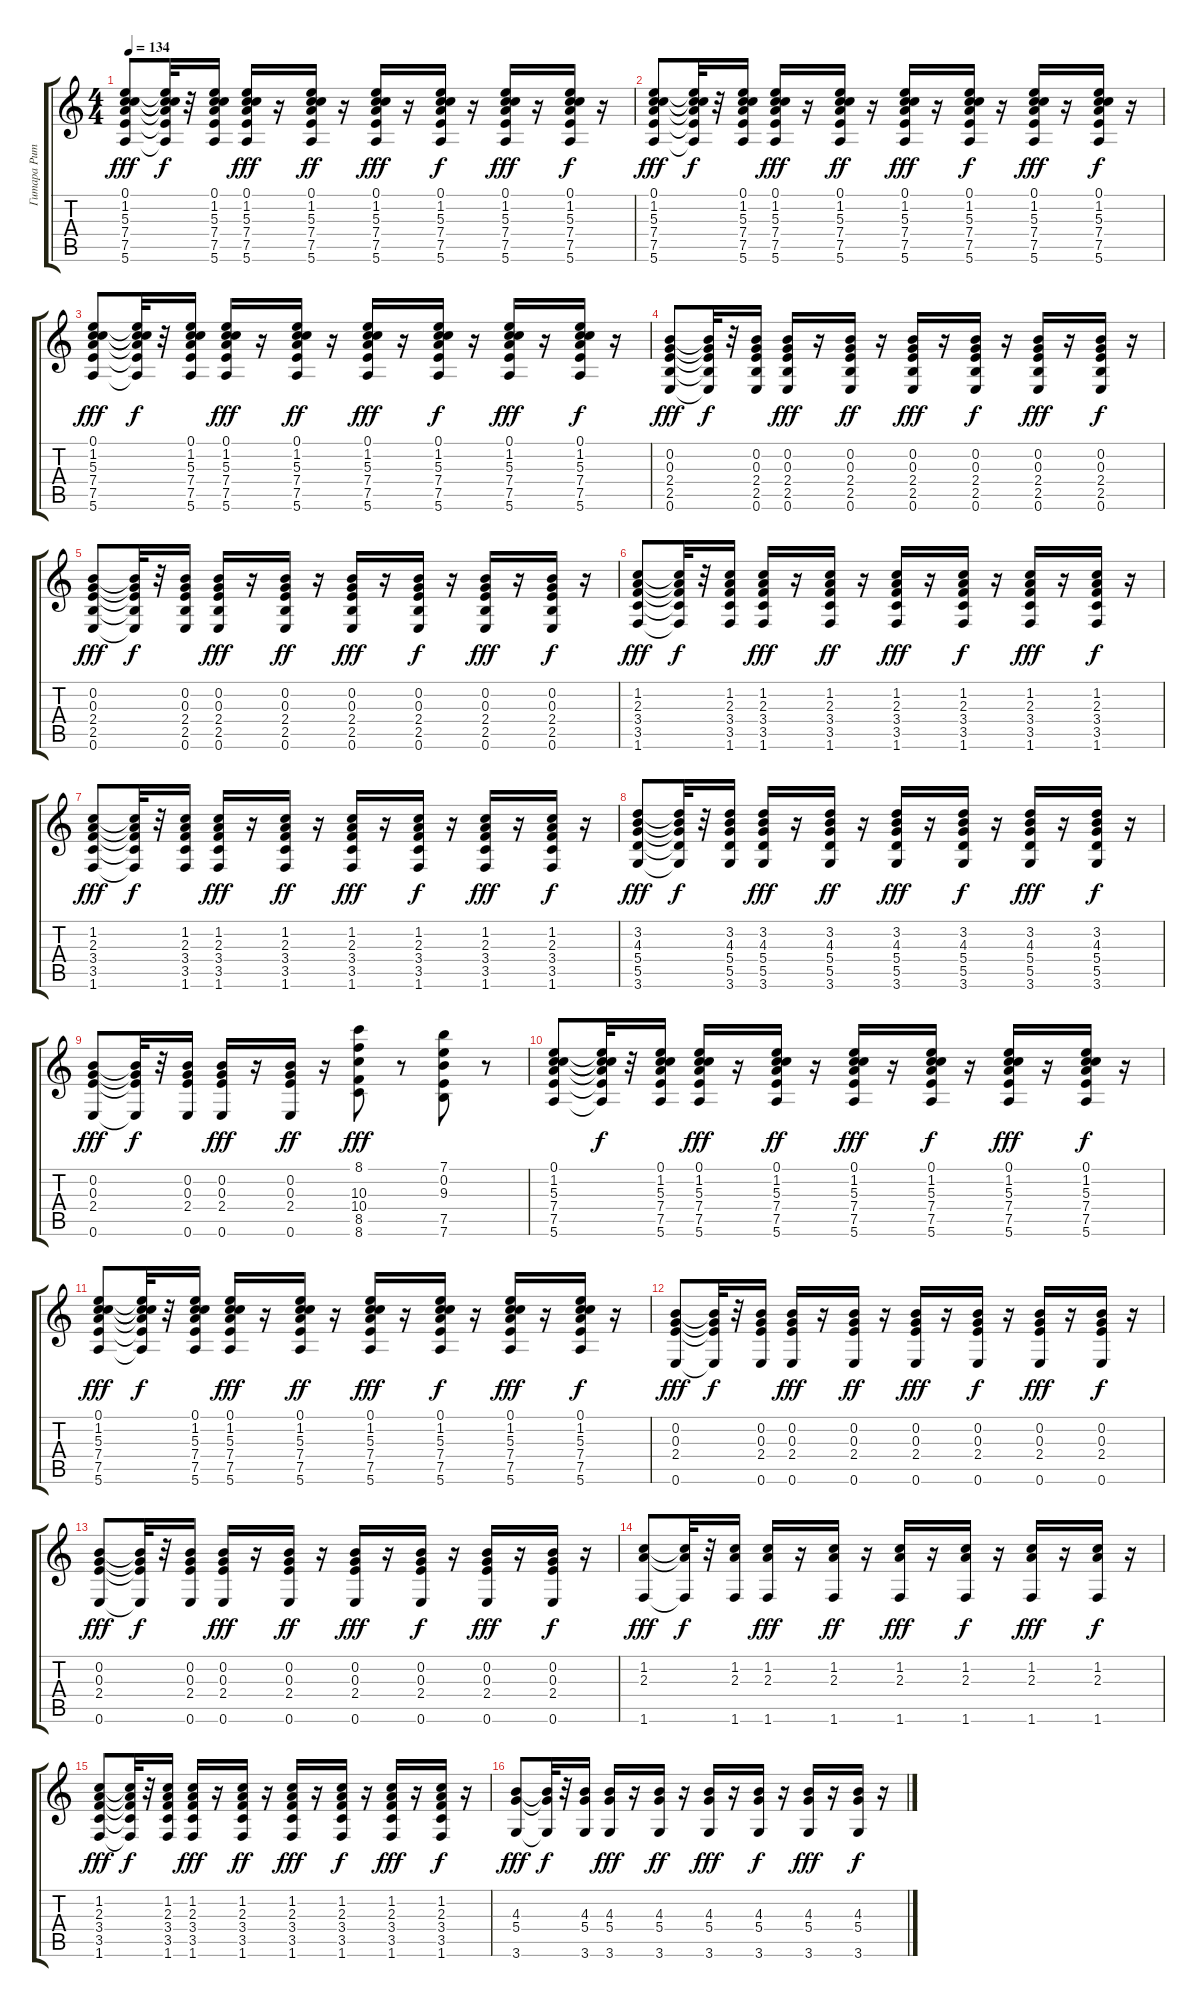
\track ("Гитара Ритм" "Гитара Рит") {instrument electricguitarclean}
\staff {score tabs}
\tuning (E4 B3 G3 D3 A2 E2) {hide}
\ts (4 4)
\tempo 134
\clef g2
\ks c
(0.1 1.2 5.3 7.4 7.5 5.6).8{dy fff} (0.1{t} 1.2{t} 5.3{t} 7.4{t} 7.5{t} 5.6{t}).32{dy f} r.32 (0.1 1.2 5.3 7.4 7.5 5.6).16 (0.1 1.2 5.3 7.4 7.5 5.6).16{dy fff} r.16 (0.1 1.2 5.3 7.4 7.5 5.6).16{dy ff} r.16 (0.1 1.2 5.3 7.4 7.5 5.6).16{dy fff} r.16 (0.1 1.2 5.3 7.4 7.5 5.6).16{dy f} r.16 (0.1 1.2 5.3 7.4 7.5 5.6).16{dy fff} r.16 (0.1 1.2 5.3 7.4 7.5 5.6).16{dy f} r.16 |
(0.1 1.2 5.3 7.4 7.5 5.6).8{dy fff} (0.1{t} 1.2{t} 5.3{t} 7.4{t} 7.5{t} 5.6{t}).32{dy f} r.32 (0.1 1.2 5.3 7.4 7.5 5.6).16 (0.1 1.2 5.3 7.4 7.5 5.6).16{dy fff} r.16 (0.1 1.2 5.3 7.4 7.5 5.6).16{dy ff} r.16 (0.1 1.2 5.3 7.4 7.5 5.6).16{dy fff} r.16 (0.1 1.2 5.3 7.4 7.5 5.6).16{dy f} r.16 (0.1 1.2 5.3 7.4 7.5 5.6).16{dy fff} r.16 (0.1 1.2 5.3 7.4 7.5 5.6).16{dy f} r.16 |
(0.1 1.2 5.3 7.4 7.5 5.6).8{dy fff} (0.1{t} 1.2{t} 5.3{t} 7.4{t} 7.5{t} 5.6{t}).32{dy f} r.32 (0.1 1.2 5.3 7.4 7.5 5.6).16 (0.1 1.2 5.3 7.4 7.5 5.6).16{dy fff} r.16 (0.1 1.2 5.3 7.4 7.5 5.6).16{dy ff} r.16 (0.1 1.2 5.3 7.4 7.5 5.6).16{dy fff} r.16 (0.1 1.2 5.3 7.4 7.5 5.6).16{dy f} r.16 (0.1 1.2 5.3 7.4 7.5 5.6).16{dy fff} r.16 (0.1 1.2 5.3 7.4 7.5 5.6).16{dy f} r.16 |
(0.2 0.3 2.4 2.5 0.6).8{dy fff} (0.2{t} 0.3{t} 2.4{t} 2.5{t} 0.6{t}).32{dy f} r.32 (0.2 0.3 2.4 2.5 0.6).16 (0.2 0.3 2.4 2.5 0.6).16{dy fff} r.16 (0.2 0.3 2.4 2.5 0.6).16{dy ff} r.16 (0.2 0.3 2.4 2.5 0.6).16{dy fff} r.16 (0.2 0.3 2.4 2.5 0.6).16{dy f} r.16 (0.2 0.3 2.4 2.5 0.6).16{dy fff} r.16 (0.2 0.3 2.4 2.5 0.6).16{dy f} r.16 |
(0.2 0.3 2.4 2.5 0.6).8{dy fff} (0.2{t} 0.3{t} 2.4{t} 2.5{t} 0.6{t}).32{dy f} r.32 (0.2 0.3 2.4 2.5 0.6).16 (0.2 0.3 2.4 2.5 0.6).16{dy fff} r.16 (0.2 0.3 2.4 2.5 0.6).16{dy ff} r.16 (0.2 0.3 2.4 2.5 0.6).16{dy fff} r.16 (0.2 0.3 2.4 2.5 0.6).16{dy f} r.16 (0.2 0.3 2.4 2.5 0.6).16{dy fff} r.16 (0.2 0.3 2.4 2.5 0.6).16{dy f} r.16 |
(1.2 2.3 3.4 3.5 1.6).8{dy fff} (1.2{t} 2.3{t} 3.4{t} 3.5{t} 1.6{t}).32{dy f} r.32 (1.2 2.3 3.4 3.5 1.6).16 (1.2 2.3 3.4 3.5 1.6).16{dy fff} r.16 (1.2 2.3 3.4 3.5 1.6).16{dy ff} r.16 (1.2 2.3 3.4 3.5 1.6).16{dy fff} r.16 (1.2 2.3 3.4 3.5 1.6).16{dy f} r.16 (1.2 2.3 3.4 3.5 1.6).16{dy fff} r.16 (1.2 2.3 3.4 3.5 1.6).16{dy f} r.16 |
(1.2 2.3 3.4 3.5 1.6).8{dy fff} (1.2{t} 2.3{t} 3.4{t} 3.5{t} 1.6{t}).32{dy f} r.32 (1.2 2.3 3.4 3.5 1.6).16 (1.2 2.3 3.4 3.5 1.6).16{dy fff} r.16 (1.2 2.3 3.4 3.5 1.6).16{dy ff} r.16 (1.2 2.3 3.4 3.5 1.6).16{dy fff} r.16 (1.2 2.3 3.4 3.5 1.6).16{dy f} r.16 (1.2 2.3 3.4 3.5 1.6).16{dy fff} r.16 (1.2 2.3 3.4 3.5 1.6).16{dy f} r.16 |
(3.2 4.3 5.4 5.5 3.6).8{dy fff} (3.2{t} 4.3{t} 5.4{t} 5.5{t} 3.6{t}).32{dy f} r.32 (3.2 4.3 5.4 5.5 3.6).16 (3.2 4.3 5.4 5.5 3.6).16{dy fff} r.16 (3.2 4.3 5.4 5.5 3.6).16{dy ff} r.16 (3.2 4.3 5.4 5.5 3.6).16{dy fff} r.16 (3.2 4.3 5.4 5.5 3.6).16{dy f} r.16 (3.2 4.3 5.4 5.5 3.6).16{dy fff} r.16 (3.2 4.3 5.4 5.5 3.6).16{dy f} r.16 |
(0.2 0.3 2.4 0.6).8{dy fff} (0.2{t} 0.3{t} 2.4{t} 0.6{t}).32{dy f} r.32 (0.2 0.3 2.4 0.6).16 (0.2 0.3 2.4 0.6).16{dy fff} r.16 (0.2 0.3 2.4 0.6).16{dy ff} r.16 (8.1 10.3 10.4 8.5 8.6).8{dy fff} r.8 (7.1 0.2 9.3 7.5 7.6).8 r.8 |
(0.1 1.2 5.3 7.4 7.5 5.6).8 (0.1{t} 1.2{t} 5.3{t} 7.4{t} 7.5{t} 5.6{t}).32{dy f} r.32 (0.1 1.2 5.3 7.4 7.5 5.6).16 (0.1 1.2 5.3 7.4 7.5 5.6).16{dy fff} r.16 (0.1 1.2 5.3 7.4 7.5 5.6).16{dy ff} r.16 (0.1 1.2 5.3 7.4 7.5 5.6).16{dy fff} r.16 (0.1 1.2 5.3 7.4 7.5 5.6).16{dy f} r.16 (0.1 1.2 5.3 7.4 7.5 5.6).16{dy fff} r.16 (0.1 1.2 5.3 7.4 7.5 5.6).16{dy f} r.16 |
(0.1 1.2 5.3 7.4 7.5 5.6).8{dy fff} (0.1{t} 1.2{t} 5.3{t} 7.4{t} 7.5{t} 5.6{t}).32{dy f} r.32 (0.1 1.2 5.3 7.4 7.5 5.6).16 (0.1 1.2 5.3 7.4 7.5 5.6).16{dy fff} r.16 (0.1 1.2 5.3 7.4 7.5 5.6).16{dy ff} r.16 (0.1 1.2 5.3 7.4 7.5 5.6).16{dy fff} r.16 (0.1 1.2 5.3 7.4 7.5 5.6).16{dy f} r.16 (0.1 1.2 5.3 7.4 7.5 5.6).16{dy fff} r.16 (0.1 1.2 5.3 7.4 7.5 5.6).16{dy f} r.16 |
(0.2 0.3 2.4 0.6).8{dy fff} (0.2{t} 0.3{t} 2.4{t} 0.6{t}).32{dy f} r.32 (0.2 0.3 2.4 0.6).16 (0.2 0.3 2.4 0.6).16{dy fff} r.16 (0.2 0.3 2.4 0.6).16{dy ff} r.16 (0.2 0.3 2.4 0.6).16{dy fff} r.16 (0.2 0.3 2.4 0.6).16{dy f} r.16 (0.2 0.3 2.4 0.6).16{dy fff} r.16 (0.2 0.3 2.4 0.6).16{dy f} r.16 |
(0.2 0.3 2.4 0.6).8{dy fff} (0.2{t} 0.3{t} 2.4{t} 0.6{t}).32{dy f} r.32 (0.2 0.3 2.4 0.6).16 (0.2 0.3 2.4 0.6).16{dy fff} r.16 (0.2 0.3 2.4 0.6).16{dy ff} r.16 (0.2 0.3 2.4 0.6).16{dy fff} r.16 (0.2 0.3 2.4 0.6).16{dy f} r.16 (0.2 0.3 2.4 0.6).16{dy fff} r.16 (0.2 0.3 2.4 0.6).16{dy f} r.16 |
(1.2 2.3 1.6).8{dy fff} (1.2{t} 2.3{t} 1.6{t}).32{dy f} r.32 (1.2 2.3 1.6).16 (1.2 2.3 1.6).16{dy fff} r.16 (1.2 2.3 1.6).16{dy ff} r.16 (1.2 2.3 1.6).16{dy fff} r.16 (1.2 2.3 1.6).16{dy f} r.16 (1.2 2.3 1.6).16{dy fff} r.16 (1.2 2.3 1.6).16{dy f} r.16 |
(1.2 2.3 3.4 3.5 1.6).8{dy fff} (1.2{t} 2.3{t} 3.4{t} 3.5{t} 1.6{t}).32{dy f} r.32 (1.2 2.3 3.4 3.5 1.6).16 (1.2 2.3 3.4 3.5 1.6).16{dy fff} r.16 (1.2 2.3 3.4 3.5 1.6).16{dy ff} r.16 (1.2 2.3 3.4 3.5 1.6).16{dy fff} r.16 (1.2 2.3 3.4 3.5 1.6).16{dy f} r.16 (1.2 2.3 3.4 3.5 1.6).16{dy fff} r.16 (1.2 2.3 3.4 3.5 1.6).16{dy f} r.16 |
(4.3 5.4 3.6).8{dy fff} (4.3{t} 5.4{t} 3.6{t}).32{dy f} r.32 (4.3 5.4 3.6).16 (4.3 5.4 3.6).16{dy fff} r.16 (4.3 5.4 3.6).16{dy ff} r.16 (4.3 5.4 3.6).16{dy fff} r.16 (4.3 5.4 3.6).16{dy f} r.16 (4.3 5.4 3.6).16{dy fff} r.16 (4.3 5.4 3.6).16{dy f} r.16
